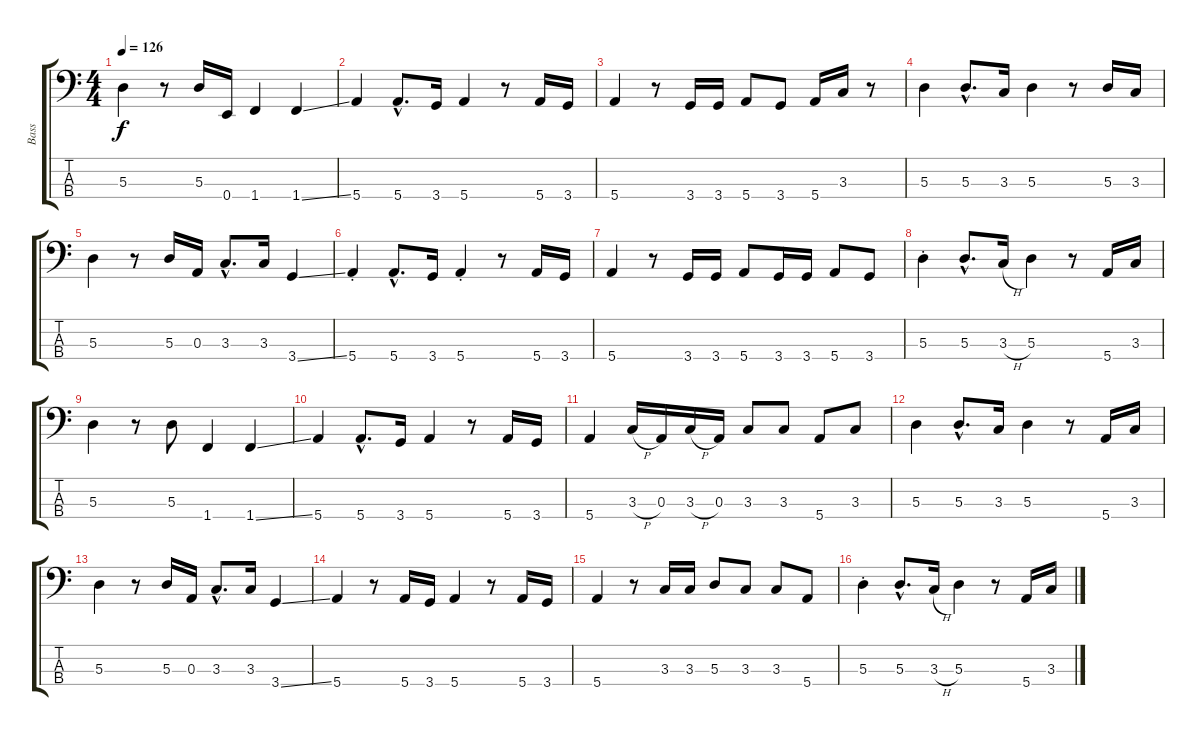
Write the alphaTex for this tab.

\track ("Bass" "Bass") {instrument electricbasspick}
\staff {score tabs}
\tuning (G2 D2 A1 E1) {hide}
\ts (4 4)
\tempo 126
\clef f4
\ks c
5.3.4{dy f} r.8 5.3.16 0.4.16 1.4.4 1.4{ss}.4 |
5.4.4 5.4{hac}.8{d} 3.4.16 5.4.4 r.8 5.4.16 3.4.16 |
5.4.4 r.8 3.4.16 3.4.16 5.4.8 3.4.8 5.4.16 3.3.16 r.8 |
5.3.4 5.3{hac}.8{d} 3.3.16 5.3.4 r.8 5.3.16 3.3.16 |
5.3.4 r.8 5.3.16 0.3.16 3.3{hac}.8{d} 3.3.16 3.4{ss}.4 |
5.4{st}.4 5.4{hac}.8{d} 3.4.16 5.4{st}.4 r.8 5.4.16 3.4.16 |
5.4.4 r.8 3.4.16 3.4.16 5.4.8 3.4.16 3.4.16 5.4.8 3.4.8 |
5.3{st}.4 5.3{hac}.8{d} 3.3{h}.16 5.3.4 r.8 5.4.16 3.3.16 |
5.3.4 r.8 5.3.8 1.4.4 1.4{ss}.4 |
5.4.4 5.4{hac}.8{d} 3.4.16 5.4.4 r.8 5.4.16 3.4.16 |
5.4.4 3.3{h}.16 0.3.16 3.3{h}.16 0.3.16 3.3.8 3.3.8 5.4.8 3.3.8 |
5.3.4 5.3{hac}.8{d} 3.3.16 5.3.4 r.8 5.4.16 3.3.16 |
5.3.4 r.8 5.3.16 0.3.16 3.3{hac}.8{d} 3.3.16 3.4{ss}.4 |
5.4.4 r.8 5.4.16 3.4.16 5.4.4 r.8 5.4.16 3.4.16 |
5.4.4 r.8 3.3.16 3.3.16 5.3.8 3.3.8 3.3.8 5.4.8 |
5.3{st}.4 5.3{hac}.8{d} 3.3{h}.16 5.3.4 r.8 5.4.16 3.3.16
